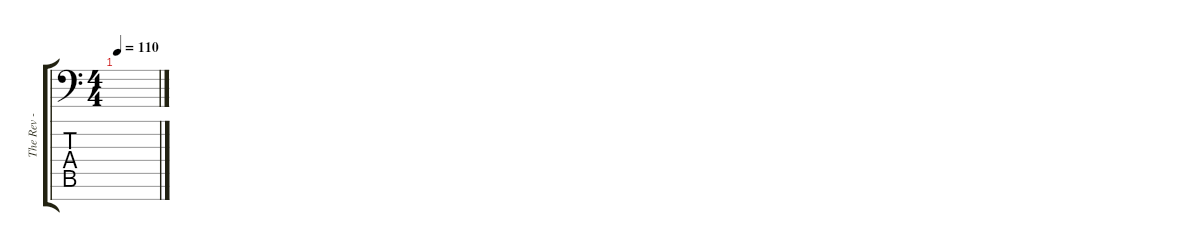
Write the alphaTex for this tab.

\track ("The Rev - Backing Vocals" "The Rev - ") {instrument overdrivenguitar}
\staff {score tabs}
\tuning (E4 B3 G3 D3 A2 E2 C-1) {hide}
\ts (4 4)
\tempo 110
\clef f4
\ks c
